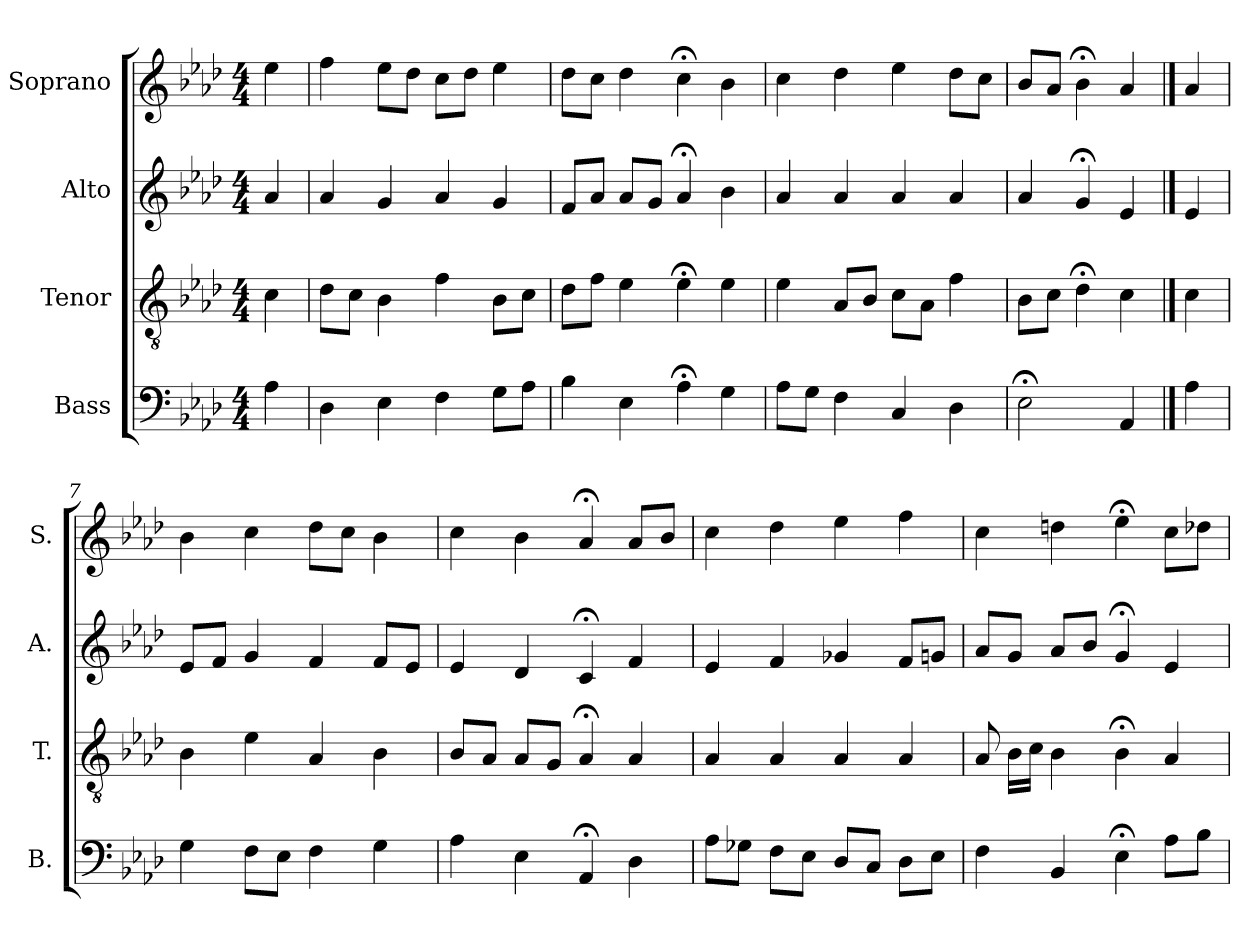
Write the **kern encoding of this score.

**kern	**kern	**kern	**kern
*part4	*part3	*part2	*part1
*staff4	*staff3	*staff2	*staff1
*I"Bass	*I"Tenor	*I"Alto	*I"Soprano
*I'B.	*I'T.	*I'A.	*I'S.
*clefF4	*clefGv2	*clefG2	*clefG2
*	*ITrd7c12	*	*
*k[b-e-a-d-]	*k[b-e-a-d-]	*k[b-e-a-d-]	*k[b-e-a-d-]
*A-:	*A-:	*A-:	*A-:
*M4/4	*M4/4	*M4/4	*M4/4
=1	=1	=1	=1
4A-\	4C\	4a-/	4ee-\
=2	=2	=2	=2
4D-\	8D-\L	4a-/	4ff\
.	8C\J	.	.
4E-\	4BB-\	4g/	8ee-\L
.	.	.	8dd-\J
4F\	4F\	4a-/	8cc\L
.	.	.	8dd-\J
8G\L	8BB-\L	4g/	4ee-\
8A-\J	8C\J	.	.
=3	=3	=3	=3
4B-\	8D-\L	8f/L	8dd-\L
.	8F\J	8a-/J	8cc\J
4E-\	4E-\	8a-/L	4dd-\
.	.	8g/J	.
4A-;<\	4E-;<\	4a-;</	4cc;<\
4G\	4E-\	4b-\	4b-\
=4	=4	=4	=4
8A-\L	4E-\	4a-/	4cc\
8G\J	.	.	.
4F\	8AA-/L	4a-/	4dd-\
.	8BB-/J	.	.
4C/	8C\L	4a-/	4ee-\
.	8AA-\J	.	.
4D-\	4F\	4a-/	8dd-\L
.	.	.	8cc\J
=5	=5	=5	=5
2E-;<\	8BB-\L	4a-/	8b-/L
.	8C\J	.	8a-/J
.	4D-;<\	4g;</	4b-;<\
4AA-/	4C\	4e-/	4a-/
==6	==6	==6	==6
4A-\	4C\	4e-/	4a-/
!!LO:LB:g=z
=7	=7	=7	=7
4G\	4BB-\	8e-/L	4b-\
.	.	8f/J	.
8F\L	4E-\	4g/	4cc\
8E-\J	.	.	.
4F\	4AA-/	4f/	8dd-\L
.	.	.	8cc\J
4G\	4BB-\	8f/L	4b-\
.	.	8e-/J	.
=8	=8	=8	=8
4A-\	8BB-/L	4e-/	4cc\
.	8AA-/J	.	.
4E-\	8AA-/L	4d-/	4b-\
.	8GG/J	.	.
4AA-;</	4AA-;</	4c;</	4a-;</
4D-\	4AA-/	4f/	8a-/L
.	.	.	8b-/J
=9	=9	=9	=9
8A-\L	4AA-/	4e-/	4cc\
8G-X\J	.	.	.
8F\L	4AA-/	4f/	4dd-\
8E-\J	.	.	.
8D-/L	4AA-/	4g-X/	4ee-\
8C/J	.	.	.
8D-\L	4AA-/	8f/L	4ff\
8E-\J	.	8gn/J	.
=10	=10	=10	=10
4F\	8AA-/	8a-/L	4cc\
.	16BB-\LL	8g/J	.
.	16C\JJ	.	.
4BB-/	4BB-\	8a-/L	4ddn\
.	.	8b-/J	.
4E-;<\	4BB-;<\	4g;</	4ee-;<\
8A-\L	4AA-/	4e-/	8cc\L
8B-\J	.	.	8dd-X\J
=	=	=	=
*-	*-	*-	*-
